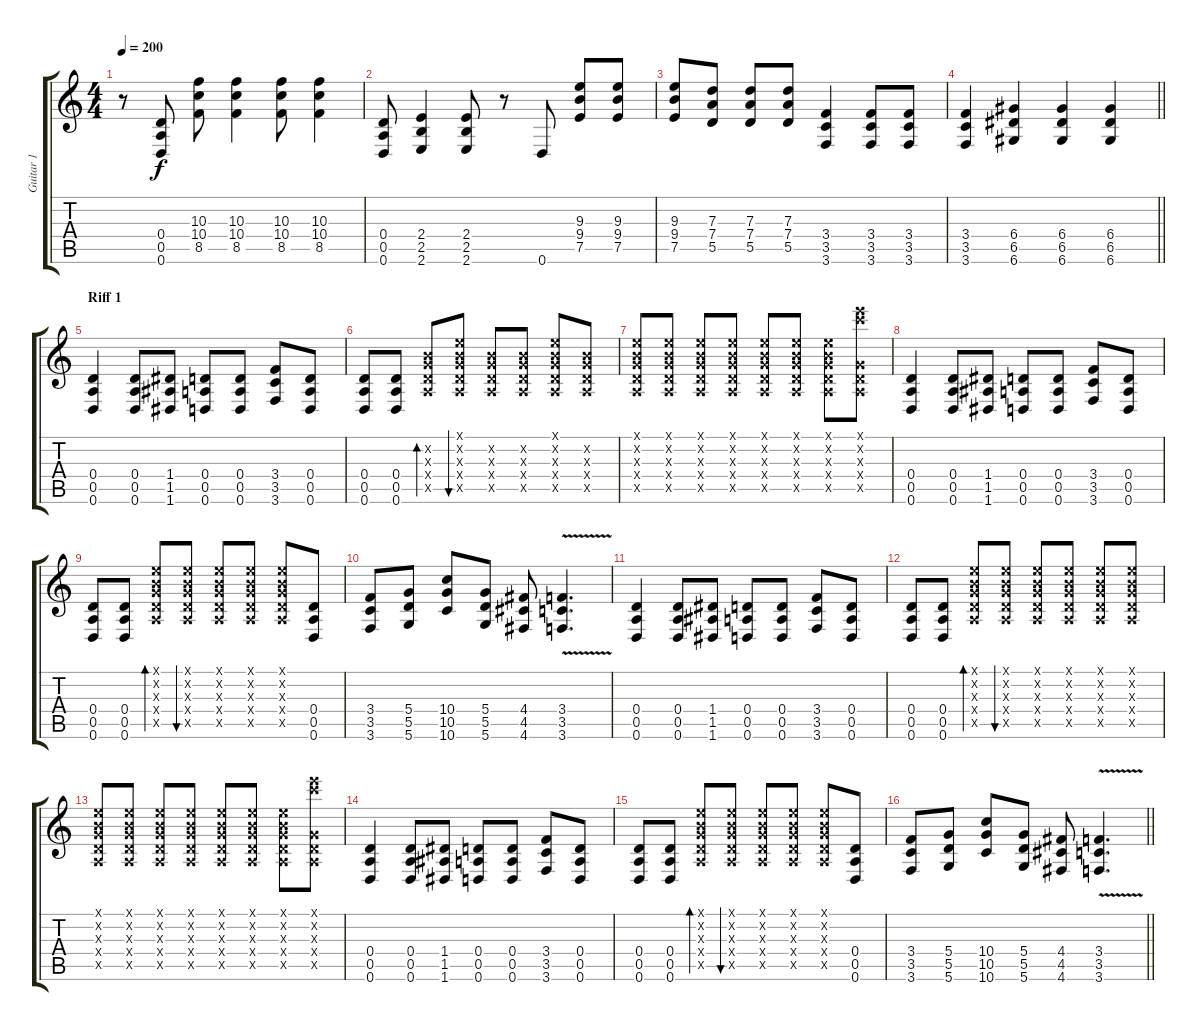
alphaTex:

\track ("Guitar 1" "Guitar 1") {instrument distortionguitar}
\staff {score tabs}
\tuning (E4 B3 G3 D3 A2 D2) {hide}
\ts (4 4)
\tempo 200
\clef g2
\ks c
r.8{dy f} (0.4 0.5 0.6).8 (10.3 10.4 8.5).8 (10.3 10.4 8.5).4 (10.3 10.4 8.5).8 (10.3 10.4 8.5).4 |
(0.4 0.5 0.6).8 (2.4 2.5 2.6).4 (2.4 2.5 2.6).8 r.8 0.6.8 (9.3 9.4 7.5).8 (9.3 9.4 7.5).8 |
(9.3 9.4 7.5).8 (7.3 7.4 5.5).8 (7.3 7.4 5.5).8 (7.3 7.4 5.5).8 (3.4 3.5 3.6).4 (3.4 3.5 3.6).8 (3.4 3.5 3.6).8 |
\barLineRight lightlight
(3.4 3.5 3.6).4 (6.4 6.5 6.6).4 (6.4 6.5 6.6).4 (6.4 6.5 6.6).4 |
\section ("" "Riff 1")
(0.4 0.5 0.6).4 (0.4 0.5 0.6).8 (1.4 1.5 1.6).8 (0.4 0.5 0.6).8 (0.4 0.5 0.6).8 (3.4 3.5 3.6).8 (0.4 0.5 0.6).8 |
(0.4 0.5 0.6).8 (0.4 0.5 0.6).8 (0.2{x} 0.3{x} 0.4{x} 0.5{x}).8{bd 60} (0.1{x} 0.2{x} 0.3{x} 0.4{x} 0.5{x}).8{bu 60} (0.2{x} 0.3{x} 0.4{x} 0.5{x}).8 (0.2{x} 0.3{x} 0.4{x} 0.5{x}).8 (0.1{x} 0.2{x} 0.3{x} 0.4{x} 0.5{x}).8 (0.2{x} 0.3{x} 0.4{x} 0.5{x}).8 |
(0.1{x} 0.2{x} 0.3{x} 0.4{x} 0.5{x}).8 (0.1{x} 0.2{x} 0.3{x} 0.4{x} 0.5{x}).8 (0.1{x} 0.2{x} 0.3{x} 0.4{x} 0.5{x}).8 (0.1{x} 0.2{x} 0.3{x} 0.4{x} 0.5{x}).8 (0.1{x} 0.2{x} 0.3{x} 0.4{x} 0.5{x}).8 (0.1{x} 0.2{x} 0.3{x} 0.4{x} 0.5{x}).8 (0.1{x} 0.2{x} 0.3{x} 0.4{x} 0.5{x}).8 (12.1{x} 13.2{x} 0.3{x} 0.4{x} 0.5{x}).8 |
(0.4 0.5 0.6).4 (0.4 0.5 0.6).8 (1.4 1.5 1.6).8 (0.4 0.5 0.6).8 (0.4 0.5 0.6).8 (3.4 3.5 3.6).8 (0.4 0.5 0.6).8 |
(0.4 0.5 0.6).8 (0.4 0.5 0.6).8 (0.1{x} 0.2{x} 0.3{x} 0.4{x} 0.5{x}).8{bd 60} (0.1{x} 0.2{x} 0.3{x} 0.4{x} 0.5{x}).8{bu 60} (0.1{x} 0.2{x} 0.3{x} 0.4{x} 0.5{x}).8 (0.1{x} 0.2{x} 0.3{x} 0.4{x} 0.5{x}).8 (0.1{x} 0.2{x} 0.3{x} 0.4{x} 0.5{x}).8 (0.4 0.5 0.6).8 |
(3.4 3.5 3.6).8 (5.4 5.5 5.6).8 (10.4 10.5 10.6).8 (5.4 5.5 5.6).8 (4.4 4.5 4.6).8 (3.4 3.5 3.6{v}).4{d} |
(0.4 0.5 0.6).4 (0.4 0.5 0.6).8 (1.4 1.5 1.6).8 (0.4 0.5 0.6).8 (0.4 0.5 0.6).8 (3.4 3.5 3.6).8 (0.4 0.5 0.6).8 |
(0.4 0.5 0.6).8 (0.4 0.5 0.6).8 (0.1{x} 0.2{x} 0.3{x} 0.4{x} 0.5{x}).8{bd 60} (0.1{x} 0.2{x} 0.3{x} 0.4{x} 0.5{x}).8{bu 60} (0.1{x} 0.2{x} 0.3{x} 0.4{x} 0.5{x}).8 (0.1{x} 0.2{x} 0.3{x} 0.4{x} 0.5{x}).8 (0.1{x} 0.2{x} 0.3{x} 0.4{x} 0.5{x}).8 (0.1{x} 0.2{x} 0.3{x} 0.4{x} 0.5{x}).8 |
(0.1{x} 0.2{x} 0.3{x} 0.4{x} 0.5{x}).8 (0.1{x} 0.2{x} 0.3{x} 0.4{x} 0.5{x}).8 (0.1{x} 0.2{x} 0.3{x} 0.4{x} 0.5{x}).8 (0.1{x} 0.2{x} 0.3{x} 0.4{x} 0.5{x}).8 (0.1{x} 0.2{x} 0.3{x} 0.4{x} 0.5{x}).8 (0.1{x} 0.2{x} 0.3{x} 0.4{x} 0.5{x}).8 (0.1{x} 0.2{x} 0.3{x} 0.4{x} 0.5{x}).8 (12.1{x} 13.2{x} 0.3{x} 0.4{x} 0.5{x}).8 |
(0.4 0.5 0.6).4 (0.4 0.5 0.6).8 (1.4 1.5 1.6).8 (0.4 0.5 0.6).8 (0.4 0.5 0.6).8 (3.4 3.5 3.6).8 (0.4 0.5 0.6).8 |
(0.4 0.5 0.6).8 (0.4 0.5 0.6).8 (0.1{x} 0.2{x} 0.3{x} 0.4{x} 0.5{x}).8{bd 60} (0.1{x} 0.2{x} 0.3{x} 0.4{x} 0.5{x}).8{bu 60} (0.1{x} 0.2{x} 0.3{x} 0.4{x} 0.5{x}).8 (0.1{x} 0.2{x} 0.3{x} 0.4{x} 0.5{x}).8 (0.1{x} 0.2{x} 0.3{x} 0.4{x} 0.5{x}).8 (0.4 0.5 0.6).8 |
\barLineRight lightlight
(3.4 3.5 3.6).8 (5.4 5.5 5.6).8 (10.4 10.5 10.6).8 (5.4 5.5 5.6).8 (4.4 4.5 4.6).8 (3.4 3.5 3.6{v}).4{d}
